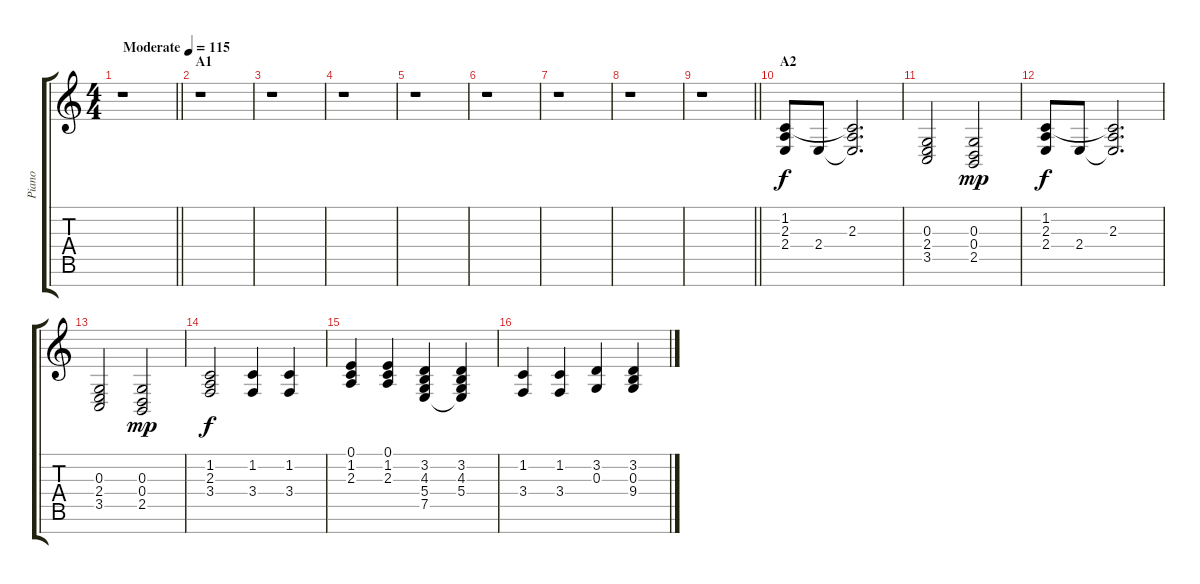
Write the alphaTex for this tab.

\track ("Piano" "Piano") {instrument acousticgrandpiano}
\staff {score tabs}
\tuning (E4 B3 G3 D3 A2 E2 B1) {hide}
\ts (4 4)
\tempo (115 "Moderate")
\clef g2
\barLineRight lightlight
\ks c
r.1{dy f instrument acousticgrandpiano} |
\section ("" "A1")
r.1 |
r.1 |
r.1 |
r.1 |
r.1 |
r.1 |
r.1 |
\barLineRight lightlight
r.1 |
\section ("" "A2")
(1.2 2.3 2.4).8 2.4.8 (1.2{t} 2.3 2.4{t}).2{d} |
(0.3 2.4 3.5).2 (0.3 0.4 2.5).2{dy mp} |
(1.2 2.3 2.4).8{dy f} 2.4.8 (1.2{t} 2.3 2.4{t}).2{d} |
(0.3 2.4 3.5).2 (0.3 0.4 2.5).2{dy mp} |
(1.2 2.3 3.4).2{dy f} (1.2 3.4).4 (1.2 3.4).4 |
(0.1 1.2 2.3).4 (0.1 1.2 2.3).4 (3.2 4.3 5.4 7.5).4 (3.2 4.3 5.4 7.5{t}).4 |
(1.2 3.4).4 (1.2 3.4).4 (3.2 0.3).4 (3.2 0.3 9.4).4
